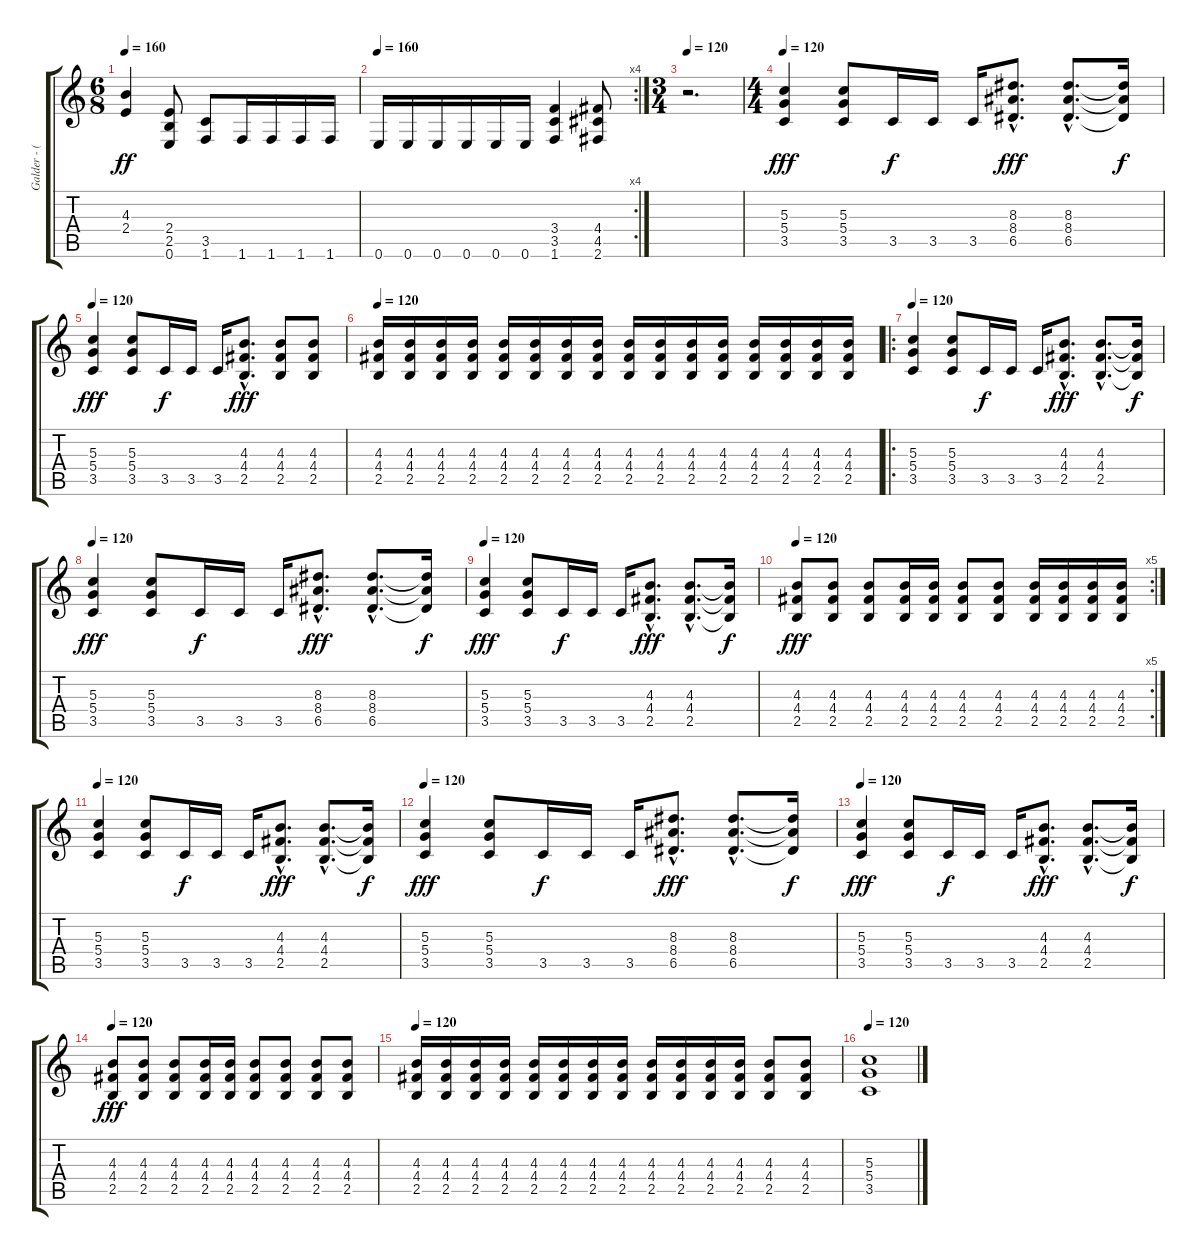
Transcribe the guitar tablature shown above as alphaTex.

\track ("Galder - (Guitar)" "Galder - (") {instrument distortionguitar}
\staff {score tabs}
\tuning (E4 B3 G3 D3 A2 E2) {hide}
\ts (6 8)
\tempo 160
\clef g2
\ks c
(4.3 2.4).4{dy ff} (2.4 2.5 0.6).8 (3.5 1.6).8 1.6.16 1.6.16 1.6.16 1.6.16 |
\rc 4
\tempo 160
0.6.16 0.6.16 0.6.16 0.6.16 0.6.16 0.6.16 (3.4 3.5 1.6).4 (4.4 4.5 2.6).8 |
\ts (3 4)
\tempo 120
r.2{d} |
\ts (4 4)
\tempo 120
(5.3 5.4 3.5).4{dy fff} (5.3 5.4 3.5).8 3.5.16{dy f} 3.5.16 3.5.16 (8.3{hac} 8.4{hac} 6.5{hac}).8{d dy fff} (8.3{hac} 8.4{hac} 6.5{hac}).8{d} (8.3{t} 8.4{t} 6.5{t}).16{dy f} |
\tempo 120
(5.3 5.4 3.5).4{dy fff} (5.3 5.4 3.5).8 3.5.16{dy f} 3.5.16 3.5.16 (4.3{hac} 4.4{hac} 2.5{hac}).8{d dy fff} (4.3 4.4 2.5).8 (4.3 4.4 2.5).8 |
\tempo 120
(4.3 4.4 2.5).16 (4.3 4.4 2.5).16 (4.3 4.4 2.5).16 (4.3 4.4 2.5).16 (4.3 4.4 2.5).16 (4.3 4.4 2.5).16 (4.3 4.4 2.5).16 (4.3 4.4 2.5).16 (4.3 4.4 2.5).16 (4.3 4.4 2.5).16 (4.3 4.4 2.5).16 (4.3 4.4 2.5).16 (4.3 4.4 2.5).16 (4.3 4.4 2.5).16 (4.3 4.4 2.5).16 (4.3 4.4 2.5).16 |
\ro
\tempo 120
(5.3 5.4 3.5).4 (5.3 5.4 3.5).8 3.5.16{dy f} 3.5.16 3.5.16 (4.3{hac} 4.4{hac} 2.5{hac}).8{d dy fff} (4.3{hac} 4.4{hac} 2.5{hac}).8{d} (4.3{t} 4.4{t} 2.5{t}).16{dy f} |
\tempo 120
(5.3 5.4 3.5).4{dy fff} (5.3 5.4 3.5).8 3.5.16{dy f} 3.5.16 3.5.16 (8.3{hac} 8.4{hac} 6.5{hac}).8{d dy fff} (8.3{hac} 8.4{hac} 6.5{hac}).8{d} (8.3{t} 8.4{t} 6.5{t}).16{dy f} |
\tempo 120
(5.3 5.4 3.5).4{dy fff} (5.3 5.4 3.5).8 3.5.16{dy f} 3.5.16 3.5.16 (4.3{hac} 4.4{hac} 2.5{hac}).8{d dy fff} (4.3{hac} 4.4{hac} 2.5{hac}).8{d} (4.3{t} 4.4{t} 2.5{t}).16{dy f} |
\rc 5
\tempo 120
(4.3 4.4 2.5).8{dy fff} (4.3 4.4 2.5).8 (4.3 4.4 2.5).8 (4.3 4.4 2.5).16 (4.3 4.4 2.5).16 (4.3 4.4 2.5).8 (4.3 4.4 2.5).8 (4.3 4.4 2.5).16 (4.3 4.4 2.5).16 (4.3 4.4 2.5).16 (4.3 4.4 2.5).16 |
\tempo 120
(5.3 5.4 3.5).4 (5.3 5.4 3.5).8 3.5.16{dy f} 3.5.16 3.5.16 (4.3{hac} 4.4{hac} 2.5{hac}).8{d dy fff} (4.3{hac} 4.4{hac} 2.5{hac}).8{d} (4.3{t} 4.4{t} 2.5{t}).16{dy f} |
\tempo 120
(5.3 5.4 3.5).4{dy fff} (5.3 5.4 3.5).8 3.5.16{dy f} 3.5.16 3.5.16 (8.3{hac} 8.4{hac} 6.5{hac}).8{d dy fff} (8.3{hac} 8.4{hac} 6.5{hac}).8{d} (8.3{t} 8.4{t} 6.5{t}).16{dy f} |
\tempo 120
(5.3 5.4 3.5).4{dy fff} (5.3 5.4 3.5).8 3.5.16{dy f} 3.5.16 3.5.16 (4.3{hac} 4.4{hac} 2.5{hac}).8{d dy fff} (4.3{hac} 4.4{hac} 2.5{hac}).8{d} (4.3{t} 4.4{t} 2.5{t}).16{dy f} |
\tempo 120
(4.3 4.4 2.5).8{dy fff} (4.3 4.4 2.5).8 (4.3 4.4 2.5).8 (4.3 4.4 2.5).16 (4.3 4.4 2.5).16 (4.3 4.4 2.5).8 (4.3 4.4 2.5).8 (4.3 4.4 2.5).8 (4.3 4.4 2.5).8 |
\tempo 120
(4.3 4.4 2.5).16 (4.3 4.4 2.5).16 (4.3 4.4 2.5).16 (4.3 4.4 2.5).16 (4.3 4.4 2.5).16 (4.3 4.4 2.5).16 (4.3 4.4 2.5).16 (4.3 4.4 2.5).16 (4.3 4.4 2.5).16 (4.3 4.4 2.5).16 (4.3 4.4 2.5).16 (4.3 4.4 2.5).16 (4.3 4.4 2.5).8 (4.3 4.4 2.5).8 |
\tempo 120
(5.3 5.4 3.5).1
